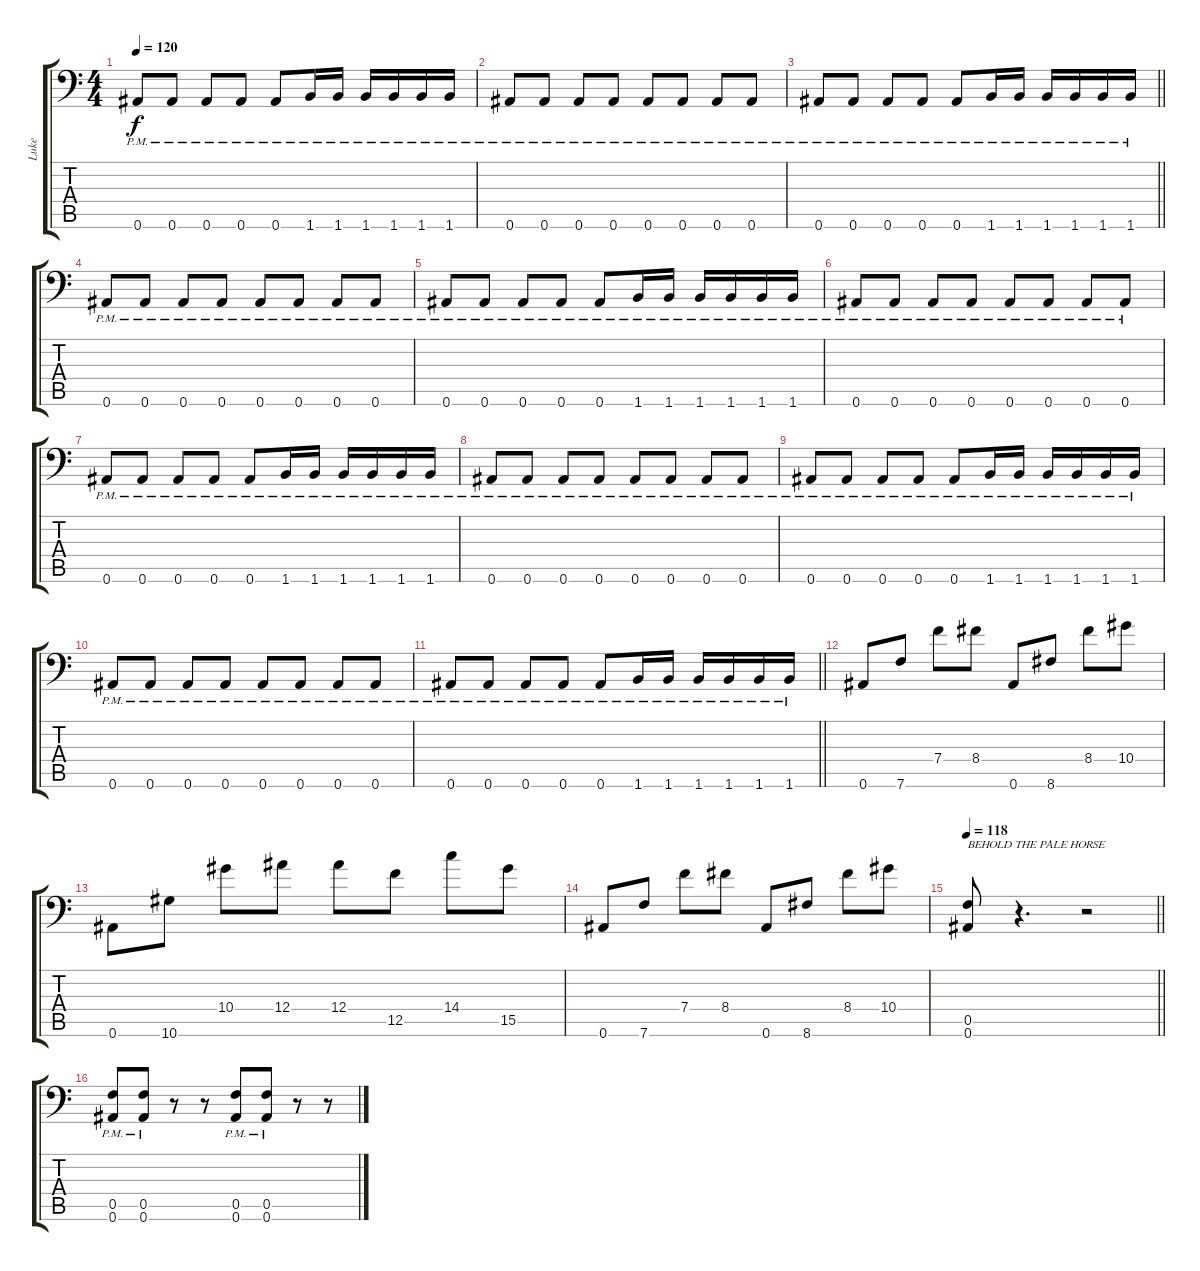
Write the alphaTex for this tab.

\track ("Luke" "Luke") {instrument distortionguitar}
\staff {score tabs}
\tuning (C4 G3 Eb3 Bb2 F2 Bb1) {hide}
\ts (4 4)
\tempo 120
\clef f4
\ks c
0.6{pm}.8{dy f} 0.6{pm}.8 0.6{pm}.8 0.6{pm}.8 0.6{pm}.8 1.6{pm}.16 1.6{pm}.16 1.6{pm}.16 1.6{pm}.16 1.6{pm}.16 1.6{pm}.16 |
0.6{pm}.8 0.6{pm}.8 0.6{pm}.8 0.6{pm}.8 0.6{pm}.8 0.6{pm}.8 0.6{pm}.8 0.6{pm}.8 |
\barLineRight lightlight
0.6{pm}.8 0.6{pm}.8 0.6{pm}.8 0.6{pm}.8 0.6{pm}.8 1.6{pm}.16 1.6{pm}.16 1.6{pm}.16 1.6{pm}.16 1.6{pm}.16 1.6{pm}.16 |
0.6{pm}.8 0.6{pm}.8 0.6{pm}.8 0.6{pm}.8 0.6{pm}.8 0.6{pm}.8 0.6{pm}.8 0.6{pm}.8 |
0.6{pm}.8 0.6{pm}.8 0.6{pm}.8 0.6{pm}.8 0.6{pm}.8 1.6{pm}.16 1.6{pm}.16 1.6{pm}.16 1.6{pm}.16 1.6{pm}.16 1.6{pm}.16 |
0.6{pm}.8 0.6{pm}.8 0.6{pm}.8 0.6{pm}.8 0.6{pm}.8 0.6{pm}.8 0.6{pm}.8 0.6{pm}.8 |
0.6{pm}.8 0.6{pm}.8 0.6{pm}.8 0.6{pm}.8 0.6{pm}.8 1.6{pm}.16 1.6{pm}.16 1.6{pm}.16 1.6{pm}.16 1.6{pm}.16 1.6{pm}.16 |
0.6{pm}.8 0.6{pm}.8 0.6{pm}.8 0.6{pm}.8 0.6{pm}.8 0.6{pm}.8 0.6{pm}.8 0.6{pm}.8 |
0.6{pm}.8 0.6{pm}.8 0.6{pm}.8 0.6{pm}.8 0.6{pm}.8 1.6{pm}.16 1.6{pm}.16 1.6{pm}.16 1.6{pm}.16 1.6{pm}.16 1.6{pm}.16 |
0.6{pm}.8 0.6{pm}.8 0.6{pm}.8 0.6{pm}.8 0.6{pm}.8 0.6{pm}.8 0.6{pm}.8 0.6{pm}.8 |
\barLineRight lightlight
0.6{pm}.8 0.6{pm}.8 0.6{pm}.8 0.6{pm}.8 0.6{pm}.8 1.6{pm}.16 1.6{pm}.16 1.6{pm}.16 1.6{pm}.16 1.6{pm}.16 1.6{pm}.16 |
0.6.8 7.6.8 7.4.8 8.4.8 0.6.8 8.6.8 8.4.8 10.4.8 |
0.6.8 10.6.8 10.4.8 12.4.8 12.4.8 12.5.8 14.4.8 15.5.8 |
0.6.8 7.6.8 7.4.8 8.4.8 0.6.8 8.6.8 8.4.8 10.4.8 |
\tempo 118
\barLineRight lightlight
(0.5 0.6).8{txt "BEHOLD THE PALE HORSE"} r.4{d} r.2 |
(0.5{pm} 0.6{pm}).8 (0.5{pm} 0.6{pm}).8 r.8 r.8 (0.5{pm} 0.6{pm}).8 (0.5{pm} 0.6{pm}).8 r.8 r.8
